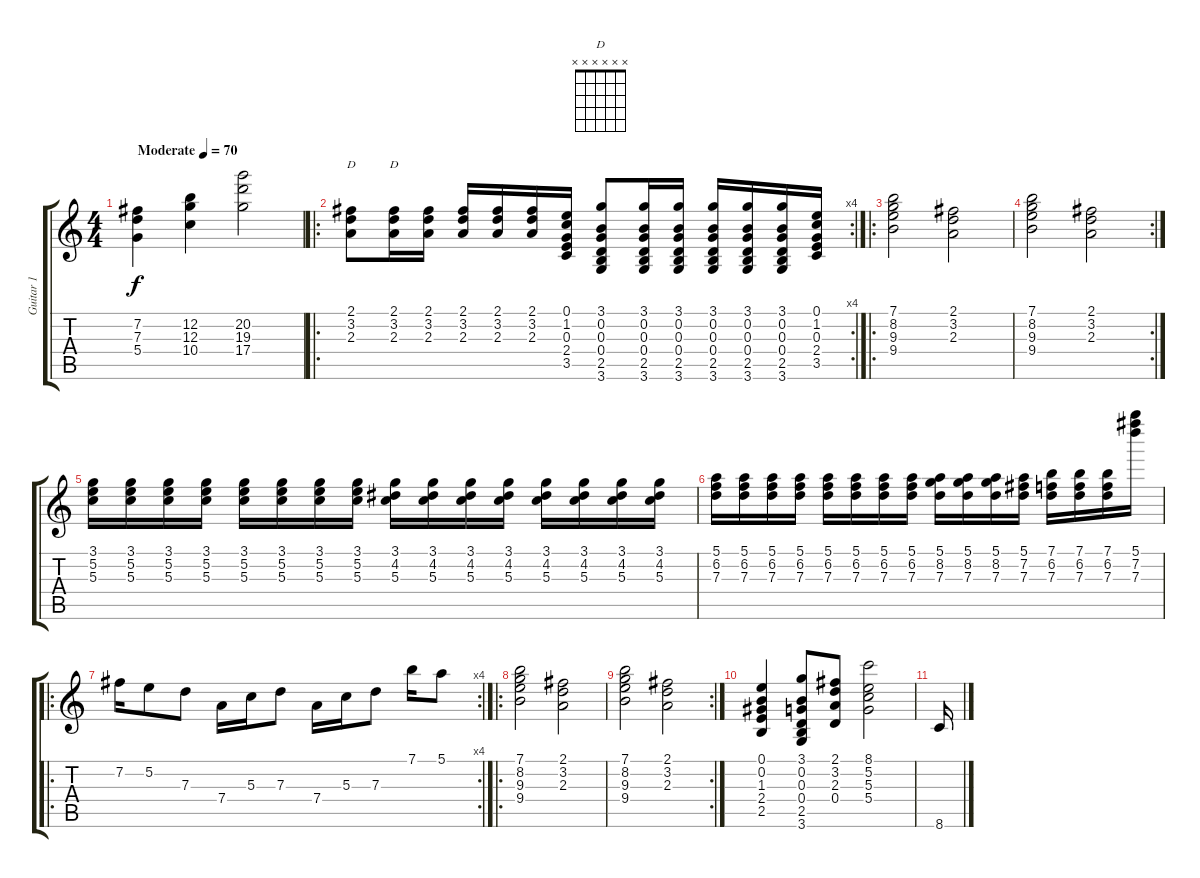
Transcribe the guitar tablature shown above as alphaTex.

\track ("Guitar 1" "Guitar 1") {instrument acousticguitarsteel}
\staff {score tabs}
\tuning (E4 B3 G3 D3 A2 E2) {hide}
\chord ("D" 2 3 2 0 x x) {barre 2}
\chord ("D" x x x x x x)
\ts (4 4)
\tempo (70 "Moderate")
\clef g2
\ks c
(7.2 7.3 5.4).4{dy f instrument acousticguitarsteel} (12.2 12.3 10.4).4 (20.2 19.3 17.4).2 |
\ro
\rc 4
(2.1 3.2 2.3).8{ch "D"} (2.1 3.2 2.3).16{ch "D"} (2.1 3.2 2.3).16 (2.1 3.2 2.3).16 (2.1 3.2 2.3).16 (2.1 3.2 2.3).16 (0.1 1.2 0.3 2.4 3.5).16 (3.1 0.2 0.3 0.4 2.5 3.6).8 (3.1 0.2 0.3 0.4 2.5 3.6).16 (3.1 0.2 0.3 0.4 2.5 3.6).16 (3.1 0.2 0.3 0.4 2.5 3.6).16 (3.1 0.2 0.3 0.4 2.5 3.6).16 (3.1 0.2 0.3 0.4 2.5 3.6).16 (0.1 1.2 0.3 2.4 3.5).16 |
\ro
(7.1 8.2 9.3 9.4).2 (2.1 3.2 2.3).2 |
\rc 2
(7.1 8.2 9.3 9.4).2 (2.1 3.2 2.3).2 |
(3.1 5.2 5.3).16 (3.1 5.2 5.3).16 (3.1 5.2 5.3).16 (3.1 5.2 5.3).16 (3.1 5.2 5.3).16 (3.1 5.2 5.3).16 (3.1 5.2 5.3).16 (3.1 5.2 5.3).16 (3.1 4.2 5.3).16 (3.1 4.2 5.3).16 (3.1 4.2 5.3).16 (3.1 4.2 5.3).16 (3.1 4.2 5.3).16 (3.1 4.2 5.3).16 (3.1 4.2 5.3).16 (3.1 4.2 5.3).16 |
(5.1 6.2 7.3).16 (5.1 6.2 7.3).16 (5.1 6.2 7.3).16 (5.1 6.2 7.3).16 (5.1 6.2 7.3).16 (5.1 6.2 7.3).16 (5.1 6.2 7.3).16 (5.1 6.2 7.3).16 (5.1 8.2 7.3).16 (5.1 8.2 7.3).16 (5.1 8.2 7.3).16 (5.1 7.2 7.3).16 (7.1 6.2 7.3).16 (7.1 6.2 7.3).16 (7.1 6.2 7.3).16 (5.1 7.2 7.3).16{ot 15mb} |
\ro
\rc 4
7.2.16 5.2.8 7.3.8 7.4.16 5.3.16 7.3.8 7.4.16 5.3.16 7.3.8 7.1.16 5.1.8 |
\ro
(7.1 8.2 9.3 9.4).2 (2.1 3.2 2.3).2 |
\rc 2
(7.1 8.2 9.3 9.4).2 (2.1 3.2 2.3).2 |
(0.1 0.2 1.3 2.4 2.5).4 (3.1 0.2 0.3 0.4 2.5 3.6).8 (2.1 3.2 2.3 0.4).8 (8.1 5.2 5.3 5.4).2 |
8.6.16
